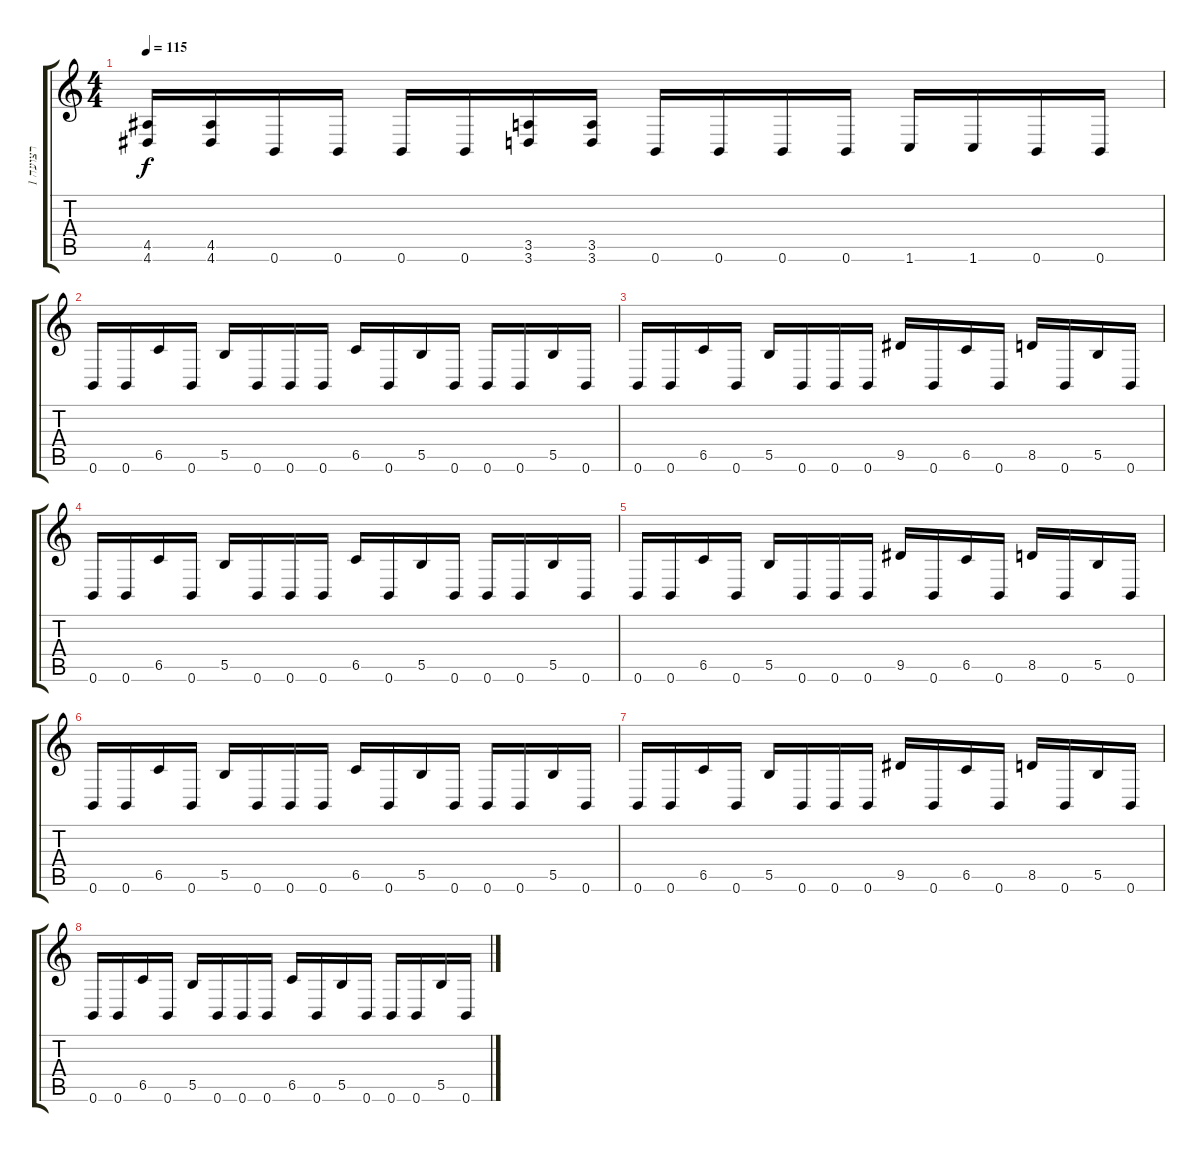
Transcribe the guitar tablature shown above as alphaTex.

\track ("רצועה 1" "רצועה 1") {instrument distortionguitar}
\staff {score tabs}
\tuning (Db4 Ab3 E3 B2 Gb2 B1) {hide}
\ts (4 4)
\tempo 115
\clef g2
\ks c
(4.5 4.6).16{dy f} (4.5 4.6).16 0.6.16 0.6.16 0.6.16 0.6.16 (3.5 3.6).16 (3.5 3.6).16 0.6.16 0.6.16 0.6.16 0.6.16 1.6.16 1.6.16 0.6.16 0.6.16 |
0.6.16 0.6.16 6.5.16 0.6.16 5.5.16 0.6.16 0.6.16 0.6.16 6.5.16 0.6.16 5.5.16 0.6.16 0.6.16 0.6.16 5.5.16 0.6.16 |
0.6.16 0.6.16 6.5.16 0.6.16 5.5.16 0.6.16 0.6.16 0.6.16 9.5.16 0.6.16 6.5.16 0.6.16 8.5.16 0.6.16 5.5.16 0.6.16 |
0.6.16 0.6.16 6.5.16 0.6.16 5.5.16 0.6.16 0.6.16 0.6.16 6.5.16 0.6.16 5.5.16 0.6.16 0.6.16 0.6.16 5.5.16 0.6.16 |
0.6.16 0.6.16 6.5.16 0.6.16 5.5.16 0.6.16 0.6.16 0.6.16 9.5.16 0.6.16 6.5.16 0.6.16 8.5.16 0.6.16 5.5.16 0.6.16 |
0.6.16 0.6.16 6.5.16 0.6.16 5.5.16 0.6.16 0.6.16 0.6.16 6.5.16 0.6.16 5.5.16 0.6.16 0.6.16 0.6.16 5.5.16 0.6.16 |
0.6.16 0.6.16 6.5.16 0.6.16 5.5.16 0.6.16 0.6.16 0.6.16 9.5.16 0.6.16 6.5.16 0.6.16 8.5.16 0.6.16 5.5.16 0.6.16 |
0.6.16 0.6.16 6.5.16 0.6.16 5.5.16 0.6.16 0.6.16 0.6.16 6.5.16 0.6.16 5.5.16 0.6.16 0.6.16 0.6.16 5.5.16 0.6.16
